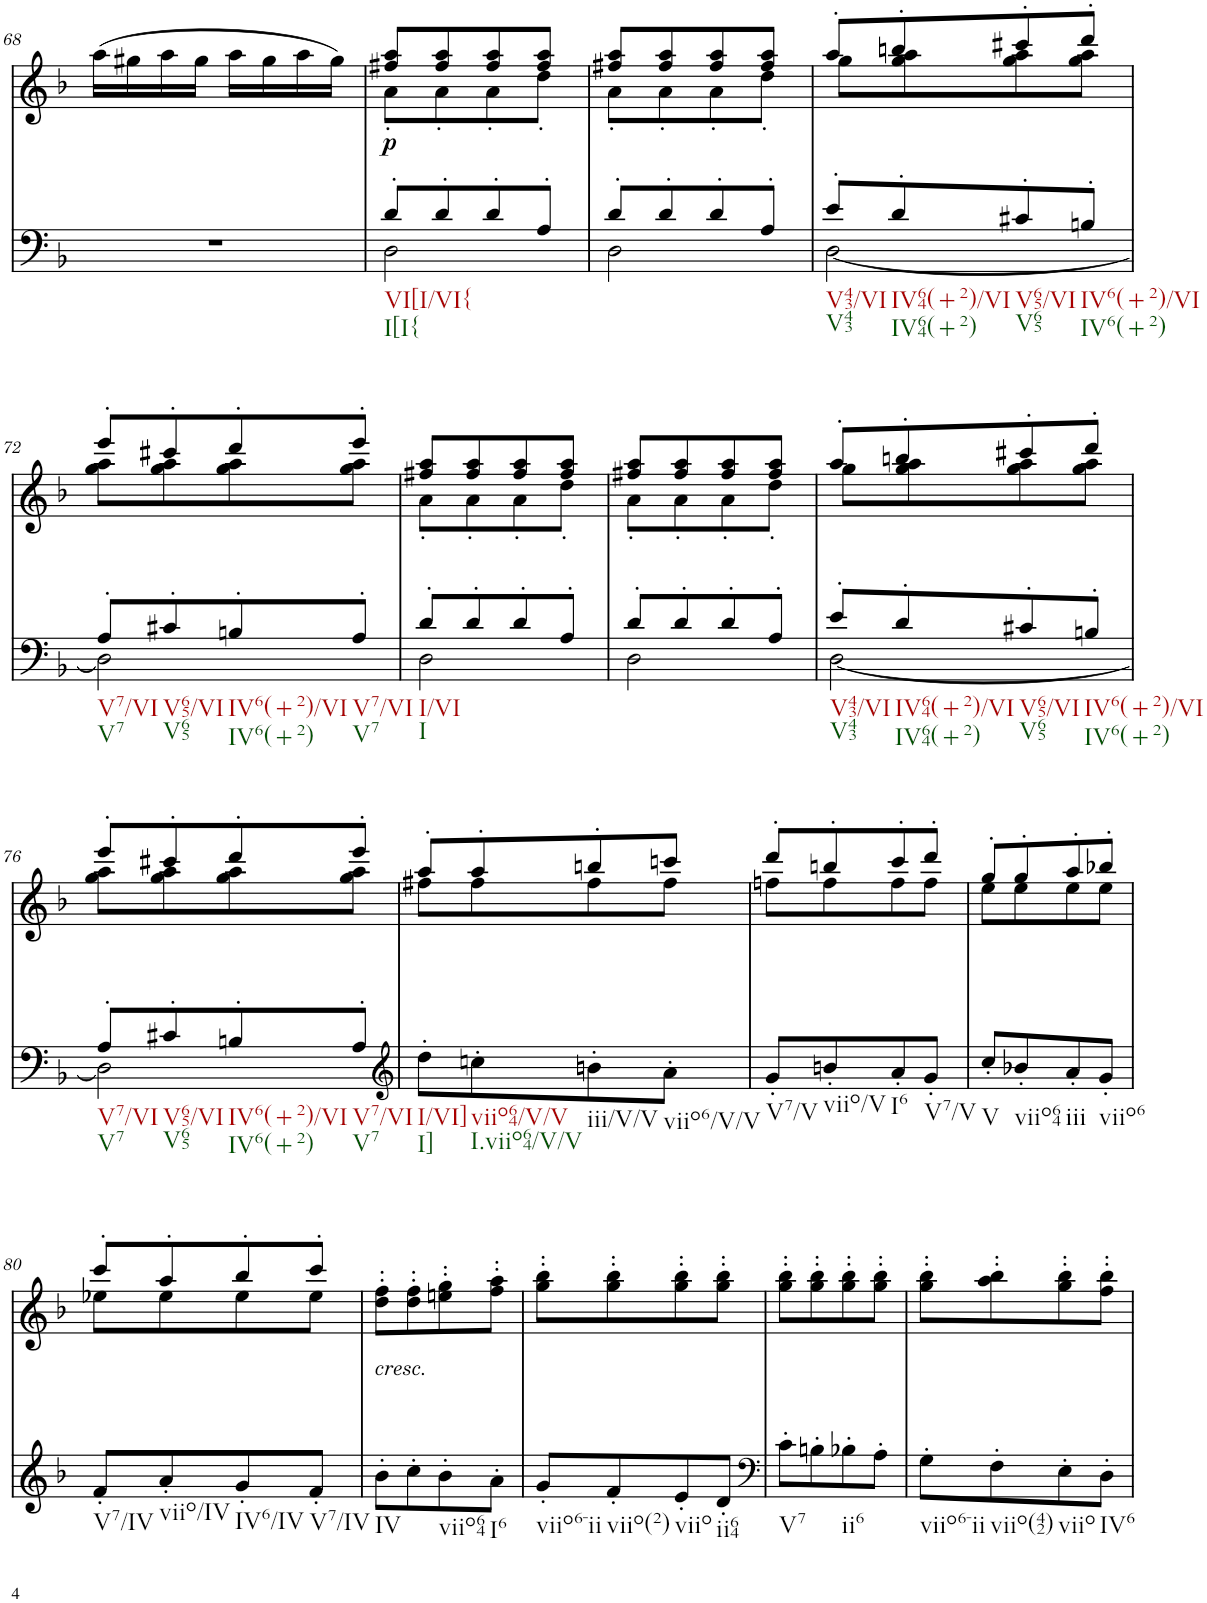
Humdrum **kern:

**kern	**kern	**text	**dynam
*part2	*part1	*part1	*part1
*staff2	*staff1	*staff1	*staff1
*I"piano	*I"piano	*	*
*I'Pno	*I'Pno	*	*
!!LO:PB:g=z
*clefG2	*clefG2	*	*
*k[b-]	*k[b-]	*	*
*F:	*F:	*	*
*M2/4	*M2/4	*	*
=68	=68	=68	=68
2r	(16aa\LL	.	.
.	16gg#X\	.	.
.	16aa\	.	.
.	16gg#\JJ	.	.
.	16aa\LL	.	.
.	16gg#\	.	.
.	16aa\	.	.
.	16gg#\JJ)	.	.
=69	=69	=69	=69
*^	*^	*	*
!LO:TX:b:t=VI[I/VI{	!	!	!	!	!
!LO:TX:b:t=I[I{	!	!	!	!	!
!	!	!	!	!LO:LY:b	!LO:DY:b
8d'/L	2D\	8ff#X/ 8aa/L	8a'\L	p	p
8d'/	.	8ff#/ 8aa/	8a'\	.	.
8d'/	.	8ff#/ 8aa/	8a'\	.	.
8A'/J	.	8ff#/ 8aa/J	8dd'\J	.	.
=70	=70	=70	=70	=70	=70
8d'/L	2D\	8ff#X/ 8aa/L	8a'\L	.	.
8d'/	.	8ff#/ 8aa/	8a'\	.	.
8d'/	.	8ff#/ 8aa/	8a'\	.	.
8A'/J	.	8ff#/ 8aa/J	8dd'\J	.	.
=71	=71	=71	=71	=71	=71
!LO:TX:b:t=V43/VI	!	!	!	!	!
!LO:TX:b:t=V43	!	!	!	!	!
8e'/L	[2D\	8aa'/L	8gg\L	.	.
!LO:TX:b:t=IV64(+2)/VI	!	!	!	!	!
!LO:TX:b:t=IV64(+2)	!	!	!	!	!
8d'/	.	8bbn'/	8gg\ 8aa\	.	.
!LO:TX:b:t=V65/VI	!	!	!	!	!
!LO:TX:b:t=V65	!	!	!	!	!
8c#X'/	.	8ccc#X'/	8gg\ 8aa\	.	.
!LO:TX:b:t=IV6(+2)/VI	!	!	!	!	!
!LO:TX:b:t=IV6(+2)	!	!	!	!	!
8Bn'/J	.	8ddd'/J	8gg\ 8aa\J	.	.
!!LO:LB:g=z	!!
=72	=72	=72	=72	=72	=72
!LO:TX:b:t=V7/VI	!	!	!	!	!
!LO:TX:b:t=V7	!	!	!	!	!
8A'/L	2D\]	8eee'/L	8gg\ 8aa\L	.	.
!LO:TX:b:t=V65/VI	!	!	!	!	!
!LO:TX:b:t=V65	!	!	!	!	!
8c#X'/	.	8ccc#X'/	8gg\ 8aa\	.	.
!LO:TX:b:t=IV6(+2)/VI	!	!	!	!	!
!LO:TX:b:t=IV6(+2)	!	!	!	!	!
8Bn'/	.	8ddd'/	8gg\ 8aa\	.	.
!LO:TX:b:t=V7/VI	!	!	!	!	!
!LO:TX:b:t=V7	!	!	!	!	!
8A'/J	.	8eee'/J	8gg\ 8aa\J	.	.
=73	=73	=73	=73	=73	=73
!LO:TX:b:t=I/VI	!	!	!	!	!
!LO:TX:b:t=I	!	!	!	!	!
8d'/L	2D\	8ff#X/ 8aa/L	8a'\L	.	.
8d'/	.	8ff#/ 8aa/	8a'\	.	.
8d'/	.	8ff#/ 8aa/	8a'\	.	.
8A'/J	.	8ff#/ 8aa/J	8dd'\J	.	.
=74	=74	=74	=74	=74	=74
8d'/L	2D\	8ff#X/ 8aa/L	8a'\L	.	.
8d'/	.	8ff#/ 8aa/	8a'\	.	.
8d'/	.	8ff#/ 8aa/	8a'\	.	.
8A'/J	.	8ff#/ 8aa/J	8dd'\J	.	.
=75	=75	=75	=75	=75	=75
!LO:TX:b:t=V43/VI	!	!	!	!	!
!LO:TX:b:t=V43	!	!	!	!	!
8e'/L	[2D\	8aa'/L	8gg\L	.	.
!LO:TX:b:t=IV64(+2)/VI	!	!	!	!	!
!LO:TX:b:t=IV64(+2)	!	!	!	!	!
8d'/	.	8bbn'/	8gg\ 8aa\	.	.
!LO:TX:b:t=V65/VI	!	!	!	!	!
!LO:TX:b:t=V65	!	!	!	!	!
8c#X'/	.	8ccc#X'/	8gg\ 8aa\	.	.
!LO:TX:b:t=IV6(+2)/VI	!	!	!	!	!
!LO:TX:b:t=IV6(+2)	!	!	!	!	!
8Bn'/J	.	8ddd'/J	8gg\ 8aa\J	.	.
!!LO:LB:g=z	!!
=76	=76	=76	=76	=76	=76
!LO:TX:b:t=V7/VI	!	!	!	!	!
!LO:TX:b:t=V7	!	!	!	!	!
8A'/L	2D\]	8eee'/L	8gg\ 8aa\L	.	.
!LO:TX:b:t=V65/VI	!	!	!	!	!
!LO:TX:b:t=V65	!	!	!	!	!
8c#X'/	.	8ccc#X'/	8gg\ 8aa\	.	.
!LO:TX:b:t=IV6(+2)/VI	!	!	!	!	!
!LO:TX:b:t=IV6(+2)	!	!	!	!	!
8Bn'/	.	8ddd'/	8gg\ 8aa\	.	.
!LO:TX:b:t=V7/VI	!	!	!	!	!
!LO:TX:b:t=V7	!	!	!	!	!
8A'/J	.	8eee'/J	8gg\ 8aa\J	.	.
*v	*v	*	*	*	*
=77	=77	=77	=77	=77
*clefG2	*	*	*	*
!LO:TX:b:t=I/VI]	!	!	!	!
!LO:TX:b:t=I]	!	!	!	!
8dd'\L	8aa'/L	8ff#X\L	.	.
!LO:TX:b:t=viio64/V/V	!	!	!	!
!LO:TX:b:t=I.viio64/V/V	!	!	!	!
8ccn'\	8aa'/	8ff#\	.	.
!LO:TX:b:t=iii/V/V	!	!	!	!
8bn'\	8bbn'/	8ff#\	.	.
!LO:TX:b:t=viio6/V/V	!	!	!	!
8a'\J	8cccn/J	8ff#\J	.	.
=78	=78	=78	=78	=78
!LO:TX:b:t=V7/V	!	!	!	!
8g'/L	8ddd'/L	8ffn\L	.	.
!LO:TX:b:t=viio/V	!	!	!	!
8bn'/	8bbn'/	8ff\	.	.
!LO:TX:b:t=I6	!	!	!	!
8a'/	8ccc'/	8ff\	.	.
!LO:TX:b:t=V7/V	!	!	!	!
8g'/J	8ddd'/J	8ff\J	.	.
=79	=79	=79	=79	=79
!LO:TX:b:t=V	!	!	!	!
8cc'/L	8gg'/L	8ee\L	.	.
!LO:TX:b:t=viio64	!	!	!	!
8b-X'/	8gg'/	8ee\	.	.
!LO:TX:b:t=iii	!	!	!	!
8a'/	8aa'/	8ee\	.	.
!LO:TX:b:t=viio6	!	!	!	!
8g'/J	8bb-X'/J	8ee\J	.	.
!!LO:LB:g=z	!!
=80	=80	=80	=80	=80
!LO:TX:b:t=V7/IV	!	!	!	!
8f'/L	8ccc'/L	8ee-X\L	.	.
!LO:TX:b:t=viio/IV	!	!	!	!
8a'/	8aa'/	8ee-\	.	.
!LO:TX:b:t=IV6/IV	!	!	!	!
8g'/	8bb-'/	8ee-\	.	.
!LO:TX:b:t=V7/IV	!	!	!	!
8f'/J	8ccc'/J	8ee-\J	.	.
=81	=81	=81	=81	=81
!	!LO:TX:b:i:t=cresc.	!	!	!
!LO:TX:b:t=IV	!	!	!	!
!	!	!	!LO:LY:b	!
*	*v	*v	*	*
8b-'\L	8dd\' 8ff\'L	<	.
8cc'\	8dd\' 8ff\'	.	.
!LO:TX:b:t=viio64	!	!	!
8b-'\	8een\' 8gg\'	.	.
!LO:TX:b:t=I6	!	!	!
8a'\J	8ff\' 8aa\'J	.	.
=82	=82	=82	=82
!LO:TX:b:t=viio6-ii	!	!	!
8g'/L	8gg\' 8bb-\'L	.	.
!LO:TX:b:t=viio(2)	!	!	!
8f'/	8gg\' 8bb-\'	.	.
!LO:TX:b:t=viio	!	!	!
8e'/	8gg\' 8bb-\'	.	.
!LO:TX:b:t=ii64	!	!	!
8d'/J	8gg\' 8bb-\'J	.	.
=83	=83	=83	=83
*clefF4	*	*	*
!LO:TX:b:t=V7	!	!	!
8c'\L	8gg\' 8bb-\'L	.	.
8Bn'\	8gg\' 8bb-\'	.	.
!LO:TX:b:t=ii6	!	!	!
8B-X'\	8gg\' 8bb-\'	.	.
8A'\J	8gg\' 8bb-\'J	.	.
=84	=84	=84	=84
!LO:TX:b:t=viio6-ii	!	!	!
!	!	!LO:LY:b	!
8G'\L	8gg\' 8bb-\'L	f	.
!LO:TX:b:t=viio(42)	!	!	!
8F'\	8aa\' 8bb-\'	.	.
!LO:TX:b:t=viio	!	!	!
8E'\	8gg\' 8bb-\'	.	.
!LO:TX:b:t=IV6	!	!	!
8D'\J	8ff\' 8bb-\'J	.	.
=	=	=	=
*-	*-	*-	*-
